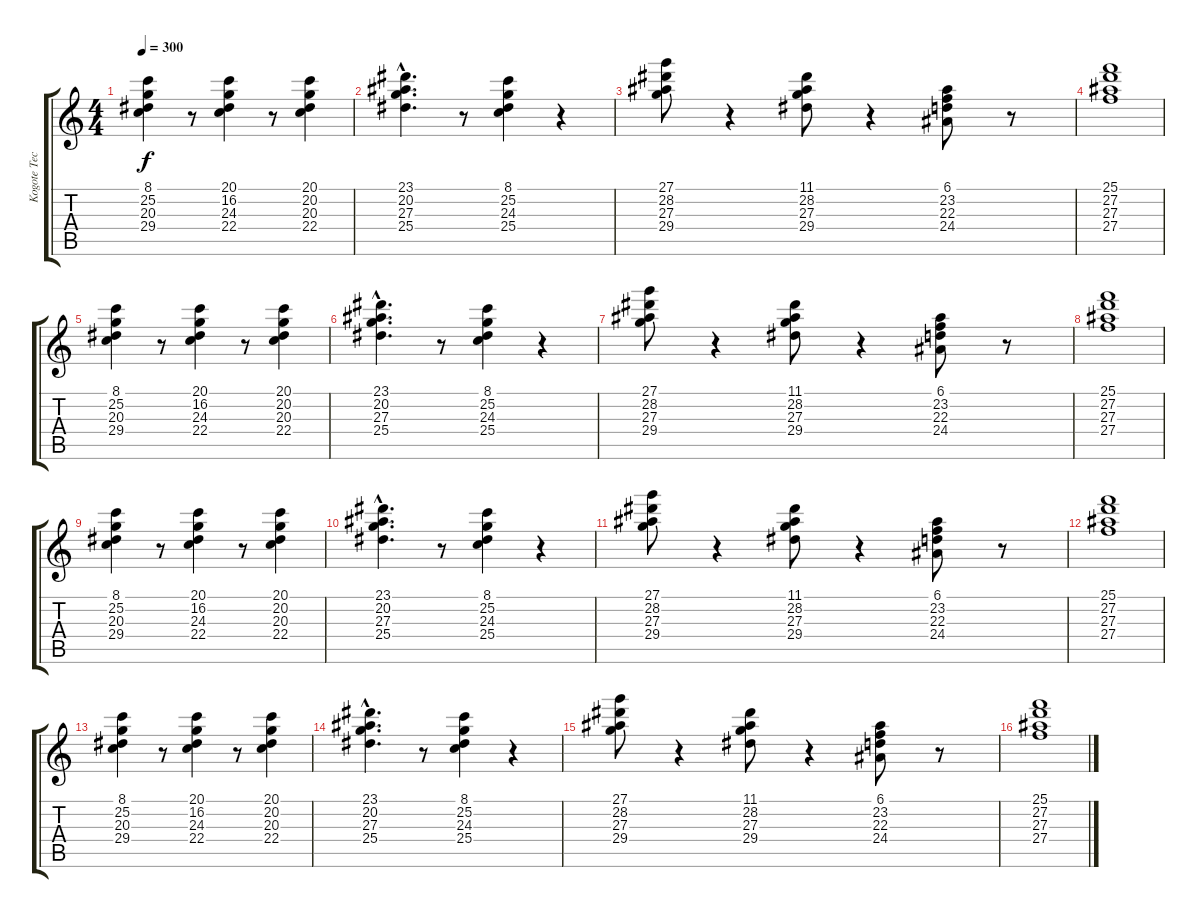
\track ("Kogote Teclado" "Kogote Tec") {instrument rockorgan}
\staff {score tabs}
\tuning (E4 B3 G3 D3 A2 E2) {hide}
\ts (4 4)
\tempo 300
\clef g2
\ks c
(8.1 25.2 20.3 29.4).4{dy f} r.8 (20.1 16.2 24.3 22.4).4 r.8 (20.1 20.2 20.3 22.4).4 |
(23.1{hac} 20.2{hac} 27.3{hac} 25.4{hac}).4{d} r.8 (8.1 25.2 24.3 25.4).4 r.4 |
(27.1 28.2 27.3 29.4).8 r.4 (11.1 28.2 27.3 29.4).8 r.4 (6.1 23.2 22.3 24.4).8 r.8 |
(25.1 27.2 27.3 27.4).1 |
(8.1 25.2 20.3 29.4).4 r.8 (20.1 16.2 24.3 22.4).4 r.8 (20.1 20.2 20.3 22.4).4 |
(23.1{hac} 20.2{hac} 27.3{hac} 25.4{hac}).4{d} r.8 (8.1 25.2 24.3 25.4).4 r.4 |
(27.1 28.2 27.3 29.4).8 r.4 (11.1 28.2 27.3 29.4).8 r.4 (6.1 23.2 22.3 24.4).8 r.8 |
(25.1 27.2 27.3 27.4).1 |
(8.1 25.2 20.3 29.4).4 r.8 (20.1 16.2 24.3 22.4).4 r.8 (20.1 20.2 20.3 22.4).4 |
(23.1{hac} 20.2{hac} 27.3{hac} 25.4{hac}).4{d} r.8 (8.1 25.2 24.3 25.4).4 r.4 |
(27.1 28.2 27.3 29.4).8 r.4 (11.1 28.2 27.3 29.4).8 r.4 (6.1 23.2 22.3 24.4).8 r.8 |
(25.1 27.2 27.3 27.4).1 |
(8.1 25.2 20.3 29.4).4 r.8 (20.1 16.2 24.3 22.4).4 r.8 (20.1 20.2 20.3 22.4).4 |
(23.1{hac} 20.2{hac} 27.3{hac} 25.4{hac}).4{d} r.8 (8.1 25.2 24.3 25.4).4 r.4 |
(27.1 28.2 27.3 29.4).8 r.4 (11.1 28.2 27.3 29.4).8 r.4 (6.1 23.2 22.3 24.4).8 r.8 |
(25.1 27.2 27.3 27.4).1
